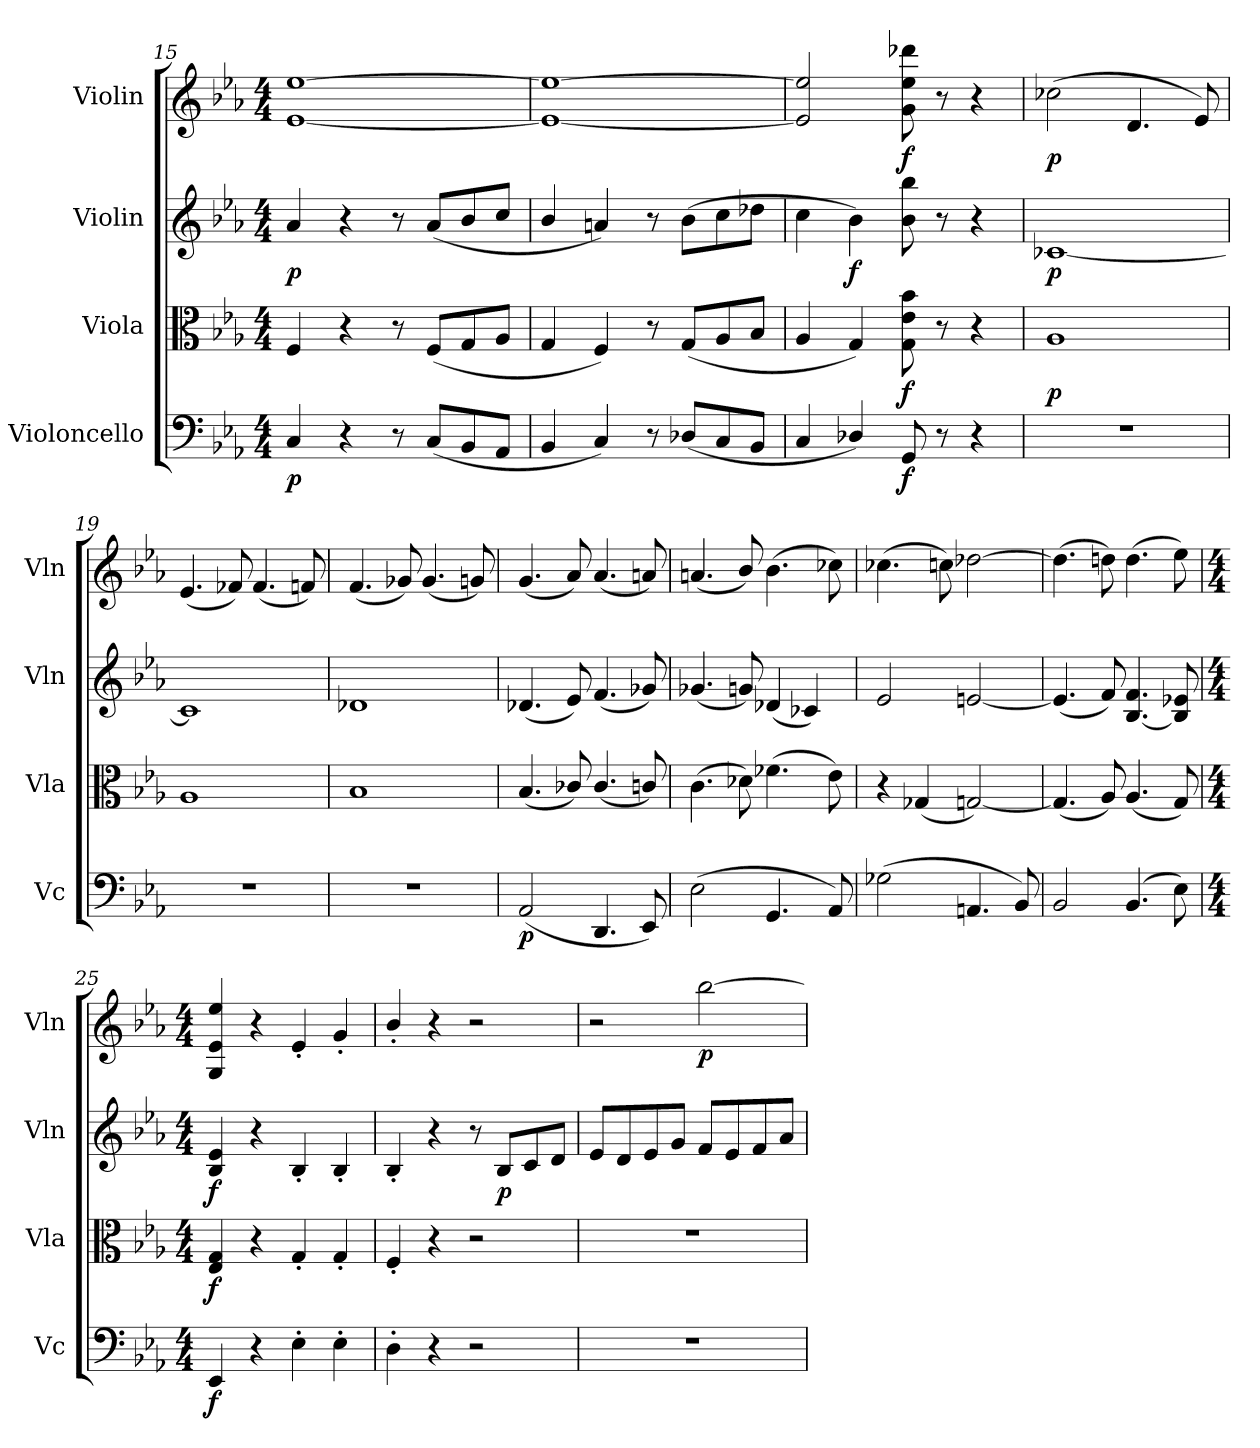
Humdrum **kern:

**kern	**dynam	**kern	**dynam	**kern	**dynam	**kern	**dynam
*part4	*part4	*part3	*part3	*part2	*part2	*part1	*part1
*staff4	*staff4	*staff3	*staff3	*staff2	*staff2	*staff1	*staff1
*I"Violoncello	*	*I"Viola	*	*I"Violin	*	*I"Violin	*
*I'Vc	*	*I'Vla	*	*I'Vln	*	*I'Vln	*
*clefF4	*	*clefC3	*	*clefG2	*	*clefG2	*
*k[b-e-a-]	*	*k[b-e-a-]	*	*k[b-e-a-]	*	*k[b-e-a-]	*
*E-:	*	*E-:	*	*E-:	*	*E-:	*
*M4/4	*	*M4/4	*	*M4/4	*	*M4/4	*
=15	=15	=15	=15	=15	=15	=15	=15
4C/	p	4F/	.	4a-/	p	[1e- [1ee-	.
4r	.	4r	.	4r	.	.	.
8r	.	8r	.	8r	.	.	.
(8C/L	.	(8F/L	.	(8a-/L	.	.	.
8BB-/	.	8G/	.	8b-/	.	.	.
8AA-/J	.	8A-/J	.	8cc/J	.	.	.
=16	=16	=16	=16	=16	=16	=16	=16
4BB-/	.	4G/	.	4b-/	.	1e-_ 1ee-_	.
4C/)	.	4F/)	.	4an/)	.	.	.
8r	.	8r	.	8r	.	.	.
(8D-X/L	.	(8G/L	.	(8b-\L	.	.	.
8C/	.	8A-/	.	8cc\	.	.	.
8BB-/J	.	8B-/J	.	8dd-X\J	.	.	.
=17	=17	=17	=17	=17	=17	=17	=17
4C/	.	4A-/	.	4cc\	.	2e-]/ 2ee-]/	.
4D-X/)	.	4G/)	.	4b-\)	f	.	.
8GG/	f	8G\ 8e-\ 8b-\	f	8b-\ 8bb-\	.	8g\ 8ee-\ 8ddd-X\	f
8r	.	8r	.	8r	.	8r	.
4r	.	4r	.	4r	.	4r	.
=18	=18	=18	=18	=18	=18	=18	=18
1r	.	1A-	p	[1c-X	p	(2cc-X\	p
.	.	.	.	.	.	4.d/	.
.	.	.	.	.	.	8e-/)	.
=19	=19	=19	=19	=19	=19	=19	=19
1r	.	1A-	.	1c-]	.	(4.e-/	.
.	.	.	.	.	.	8f-X/)	.
.	.	.	.	.	.	(4.f-/	.
.	.	.	.	.	.	8fn/)	.
=20	=20	=20	=20	=20	=20	=20	=20
1r	.	1B-	.	1d-X	.	(4.f/	.
.	.	.	.	.	.	8g-X/)	.
.	.	.	.	.	.	(4.g-/	.
.	.	.	.	.	.	8gn/)	.
=21	=21	=21	=21	=21	=21	=21	=21
(2AA-/	p	(4.B-/	.	(4.d-X/	.	(4.g/	.
.	.	8c-X/)	.	8e-/)	.	8a-/)	.
4.DD/	.	(4.c-/	.	(4.f/	.	(4.a-/	.
8EE-/)	.	8cn/)	.	8g-X/)	.	8an/)	.
=22	=22	=22	=22	=22	=22	=22	=22
(2E-\	.	(4.c\	.	(4.g-X/	.	(4.an/	.
.	.	8d-X\)	.	8gn/)	.	8b-/)	.
4.GG/	.	(4.f-X\	.	(4d-X/	.	(4.b-\	.
.	.	.	.	4c-X/)	.	.	.
8AA-/)	.	8e-\)	.	.	.	8cc-X\)	.
=23	=23	=23	=23	=23	=23	=23	=23
(2G-X\	.	4r	.	2e-/	.	(4.cc-X\	.
.	.	(4G-X/	.	.	.	.	.
.	.	.	.	.	.	8ccn\)	.
4.AAn/	.	[2Gn/)	.	[2en/	.	[2dd-X\	.
8BB-/)	.	.	.	.	.	.	.
=24	=24	=24	=24	=24	=24	=24	=24
2BB-/	.	(4.G/]	.	(4.e/]	.	(4.dd-\]	.
.	.	8A-/)	.	8f/)	.	8ddn\)	.
(4.BB-/	.	(4.A-/	.	[4.B-/ 4.f/	.	(4.dd\	.
8E-\)	.	8G/)	.	8B-]/ 8e-X/	.	8ee-\)	.
=25	=25	=25	=25	=25	=25	=25	=25
*M4/4	*	*M4/4	*	*M4/4	*	*M4/4	*
*	*	*	*	*	*	*MM152	*
4EE-/	f	4E-/ 4G/	f	4B-/ 4e-/	f	4G/ 4e-/ 4ee-/	.
4r	.	4r	.	4r	.	4r	.
4E-'\	.	4G'/	.	4B-'/	.	4e-'/	.
4E-'\	.	4G'/	.	4B-'/	.	4g'/	.
=26	=26	=26	=26	=26	=26	=26	=26
4D'\	.	4F'/	.	4B-'/	.	4b-'/	.
4r	.	4r	.	4r	.	4r	.
2r	.	2r	.	8r	.	2r	.
.	.	.	.	8B-/L	p	.	.
.	.	.	.	8c/	.	.	.
.	.	.	.	8d/J	.	.	.
=27	=27	=27	=27	=27	=27	=27	=27
1r	.	1r	.	8e-/L	.	2r	.
.	.	.	.	8d/	.	.	.
.	.	.	.	8e-/	.	.	.
.	.	.	.	8g/J	.	.	.
.	.	.	.	8f/L	.	[2bb-\	p
.	.	.	.	8e-/	.	.	.
.	.	.	.	8f/	.	.	.
.	.	.	.	8a-/J	.	.	.
=	=	=	=	=	=	=	=
*-	*-	*-	*-	*-	*-	*-	*-
